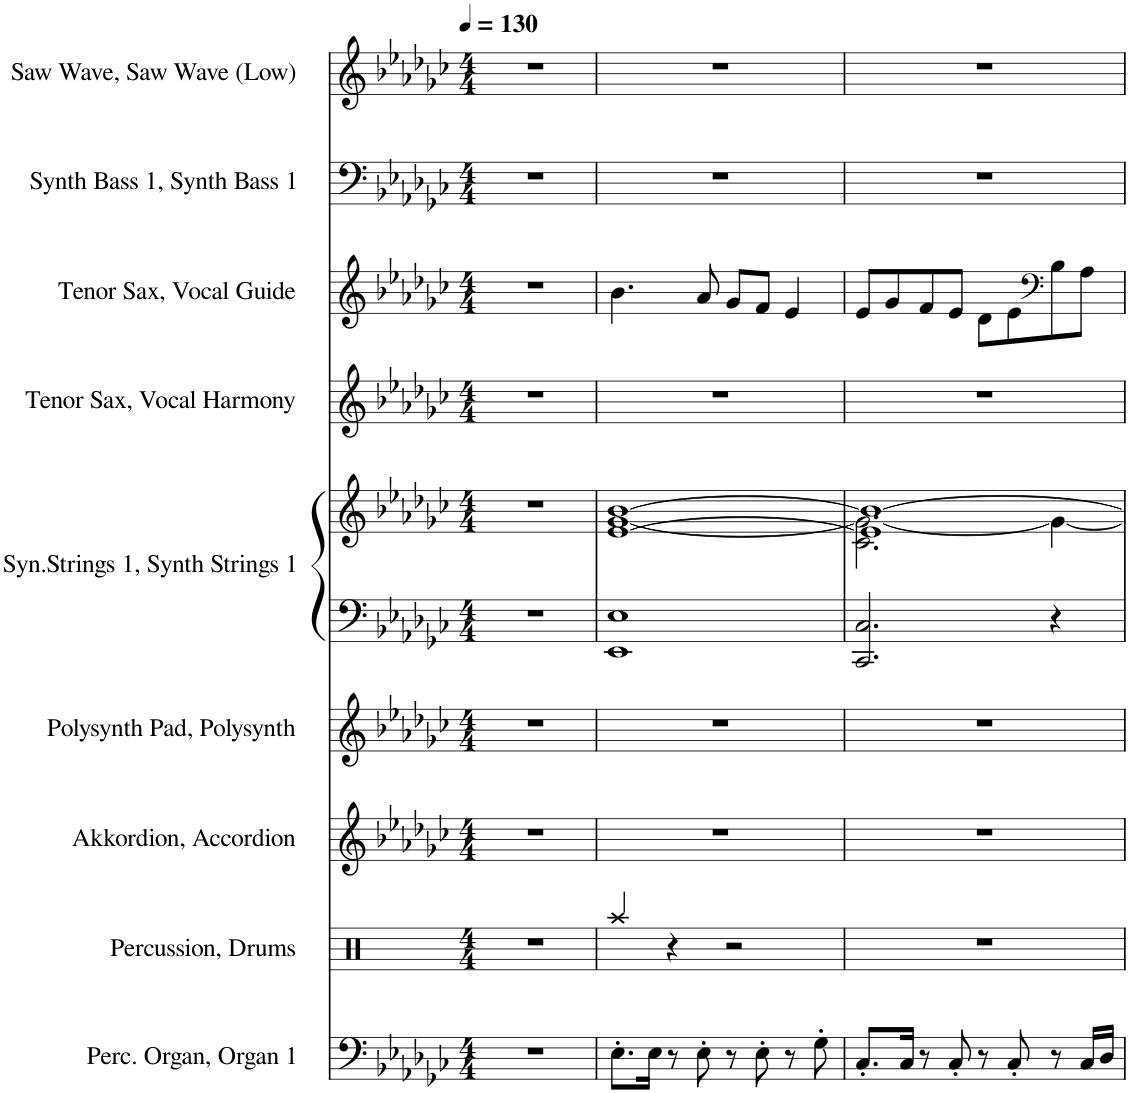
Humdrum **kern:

**kern	**kern	**kern	**kern	**kern	**kern	**kern	**kern	**kern	**kern
*part9	*part8	*part7	*part6	*part5	*part5	*part4	*part3	*part2	*part1
*staff10	*staff9	*staff8	*staff7	*staff6	*staff5	*staff4	*staff3	*staff2	*staff1
*I"Perc. Organ, Organ 1	*I"Percussion, Drums	*I"Akkordion, Accordion	*I"Polysynth Pad, Polysynth	*I"Syn.Strings 1, Synth Strings 1	*	*I"Tenor Sax, Vocal Harmony	*I"Tenor Sax, Vocal Guide	*I"Synth Bass 1, Synth Bass 1	*I"Saw Wave, Saw Wave (Low)
*	*	*I'Acc	*	*I'Str	*	*I'T Sax	*I'T Sax	*	*
*clefF4	*clefX	*clefG2	*clefG2	*clefF4	*clefG2	*clefG2	*clefG2	*clefF4	*clefG2
*	*	*	*	*	*	*Trd8c14	*Trd8c14	*	*
*k[b-e-a-d-g-c-]	*k[]	*k[b-e-a-d-g-c-]	*k[b-e-a-d-g-c-]	*k[b-e-a-d-g-c-]	*k[b-e-a-d-g-c-]	*k[b-e-a-d-g-c-]	*k[b-e-a-d-g-c-]	*k[b-e-a-d-g-c-]	*k[b-e-a-d-g-c-]
*M4/4	*M4/4	*M4/4	*M4/4	*M4/4	*M4/4	*M4/4	*M4/4	*M4/4	*M4/4
*MM130	*MM130	*MM130	*MM130	*MM130	*MM130	*MM130	*MM130	*MM130	*MM130
=1	=1	=1	=1	=1	=1	=1	=1	=1	=1
1r	1r	1r	1r	1r	1r	1r	1r	1r	1r
=2	=2	=2	=2	=2	=2	=2	=2	=2	=2
*	*	*	*	*	*^	*	*	*	*
8.E-'\L	4Raa/	1r	1r	1EE- 1E-	[1e- [1b-	[1g-	1r	4.b-\	1r	1r
16E-\Jk	.	.	.	.	.	.	.	.	.	.
8r	4r	.	.	.	.	.	.	.	.	.
8E-'\	.	.	.	.	.	.	.	8a-/	.	.
8r	2r	.	.	.	.	.	.	8g-/L	.	.
8E-'\	.	.	.	.	.	.	.	8f/J	.	.
8r	.	.	.	.	.	.	.	4e-/	.	.
8G-'\	.	.	.	.	.	.	.	.	.	.
=3	=3	=3	=3	=3	=3	=3	=3	=3	=3	=3
8.C-'/L	1r	1r	1r	2.CC-/ 2.C-/	1e-] 1b-_	2.c-\ 2.g-\_	1r	8e-/L	1r	1r
.	.	.	.	.	.	.	.	8g-/	.	.
16C-/Jk	.	.	.	.	.	.	.	.	.	.
8r	.	.	.	.	.	.	.	8f/	.	.
8C-'/	.	.	.	.	.	.	.	8e-/J	.	.
8r	.	.	.	.	.	.	.	8d-\L	.	.
8C-'/	.	.	.	.	.	.	.	8e-\	.	.
*	*	*	*	*	*	*	*	*clefF4	*	*
8r	.	.	.	4r	.	4g-\_	.	8B-\	.	.
16C-/LL	.	.	.	.	.	.	.	8A-\J	.	.
16D-/JJ	.	.	.	.	.	.	.	.	.	.
*	*	*	*	*	*v	*v	*	*	*	*
=	=	=	=	=	=	=	=	=	=
*-	*-	*-	*-	*-	*-	*-	*-	*-	*-
